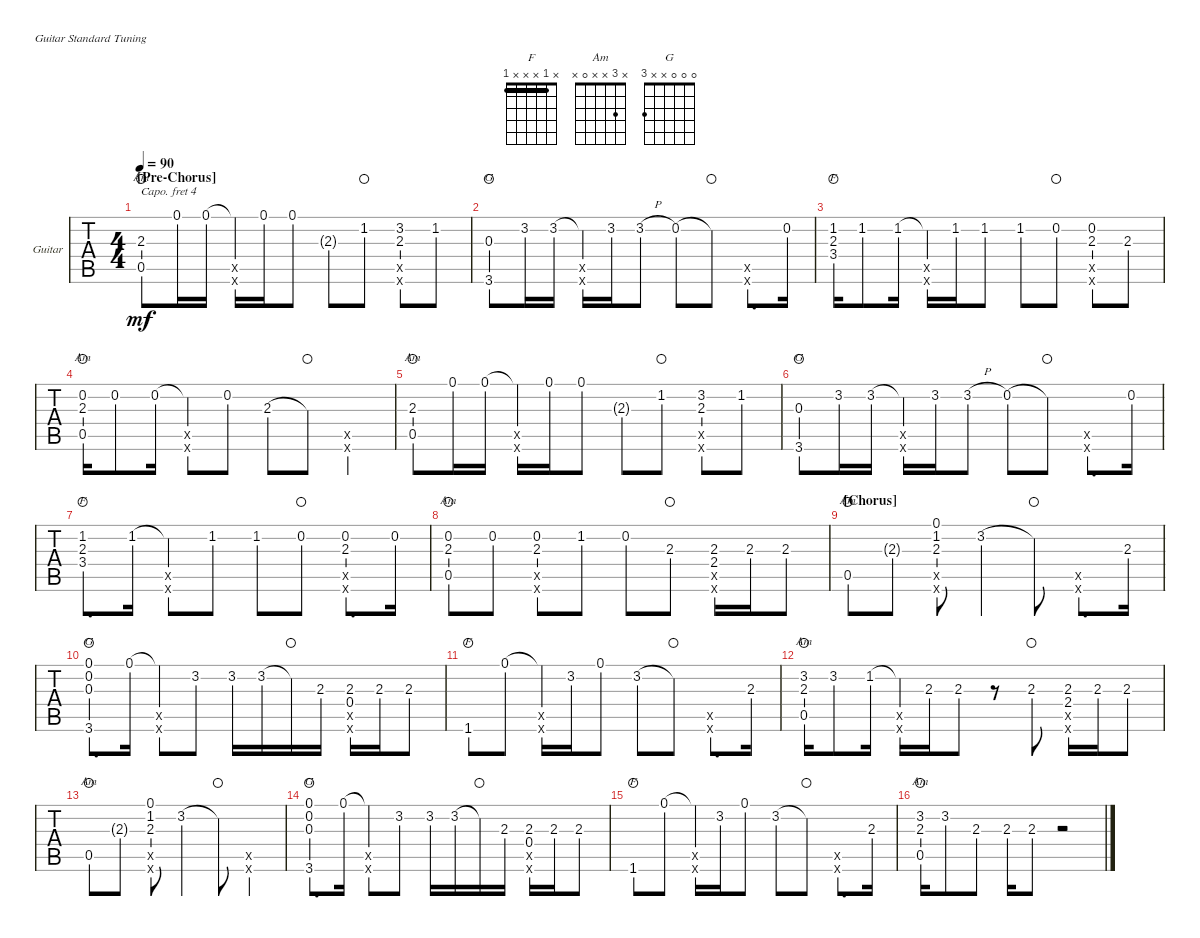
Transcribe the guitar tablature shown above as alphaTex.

\bracketExtendMode groupsimilarinstruments
\firstSystemTrackNameOrientation horizontal
\otherSystemsTrackNameOrientation horizontal
\track ("" "Guitar") {instrument acousticguitarsteel}
\staff {tabs}
\capo 4
\tuning (E4 B3 G3 D3 A2 E2)
\chord ("F" x x x x x 1)
\chord ("Am" x x x x 0 x)
\chord ("F" x 1 x x x 1) {barre 1}
\chord ("Am" x x 2 x 0 x)
\chord ("G" x x 0 x x 3)
\chord ("Am" x 0 x x 0 x)
\chord ("G" 0 0 0 x x 3)
\chord ("Am" x 3 x x 0 x)
\ts (4 4)
\section ("" "[Pre-Chorus]")
\tempo 90
\clef g2
\ks c
(2.3 0.5).8{ch "Am" dy mf waho} 0.1.16 0.1.16 (0.1{t} 0.5{x} 0.6{x}).16 0.1.16 0.1.8 2.3{g}.8 1.2.8{waho} (3.2 0.6{x} 0.5{x} 2.3).8 1.2.8 |
(0.3 3.6).8{ch "G" waho} 3.2.16 3.2.16 (0.6{x} 0.5{x} 3.2{t}).16 3.2.16 3.2{h}.8 0.2.8 0.2{t}.8{waho} (0.5{x} 0.6{x}).8{d} 0.2.16 |
(1.2 2.3 3.4).16{ch "F" waho} 1.2.8 1.2.16 (0.6{x} 0.5{x} 1.2{t}).16 1.2.16 1.2.8 1.2.8 0.2.8{waho} (0.2 0.5{x} 0.6{x} 2.3).8 2.3.8 |
(0.2 0.5 2.3).16{ch "Am" waho} 0.2.8 0.2.16 (0.2{t} 0.5{x} 0.6{x}).8 0.2.8 2.3.8 2.3{t}.8{waho} (0.5{x} 0.6{x}).4 |
(2.3 0.5).8{ch "Am" waho} 0.1.16 0.1.16 (0.1{t} 0.5{x} 0.6{x}).16 0.1.16 0.1.8 2.3{g}.8 1.2.8{waho} (3.2 2.3 0.5{x} 0.6{x}).8 1.2.8 |
(0.3 3.6).8{ch "G" waho} 3.2.16 3.2.16 (3.2{t} 0.5{x} 0.6{x}).16 3.2.16 3.2{h}.8 0.2.8 0.2{t}.8{waho} (0.5{x} 0.6{x}).8{d} 0.2.16 |
(1.2 3.4 2.3).8{d ch "F" waho} 1.2.16 (1.2{t} 0.5{x} 0.6{x}).8 1.2.8 1.2.8 0.2.8{waho} (0.2 2.3 0.6{x} 0.5{x}).8{d} 0.2.16 |
(0.2 0.5 2.3).8{ch "Am" waho} 0.2.8 (0.2 2.3 0.5{x} 0.6{x}).8 1.2.8 0.2.8 2.3.8{waho} (2.3 2.4 0.5{x} 0.6{x}).16 2.3.16 2.3.8 |
\section ("" "[Chorus]")
0.5.8{ch "Am" waho} 2.3{g}.8 (0.1 0.5{x} 0.6{x} 1.2 2.3).8 3.2.4 3.2{t}.8{waho} (0.5{x} 0.6{x}).8{d} 2.3.16 |
(0.1 3.6 0.2 0.3).8{d ch "G" waho} 0.1.16 (0.6{x} 0.5{x} 0.1{t}).8 3.2.8 3.2.16 3.2.16 3.2{t}.16{waho} 2.3.16 (2.3 0.4 0.5{x} 0.6{x}).16 2.3.16 2.3.8 |
1.6.8{ch "F" waho} 0.1.8 (0.5{x} 0.6{x} 0.1{t}).16 3.2.16 0.1.8 3.2.8 3.2{t}.8{waho} (0.5{x} 0.6{x}).8{d} 2.3.16 |
(3.2 0.5 2.3).16{ch "Am" waho} 3.2.8 1.2.16 (1.2{t} 0.5{x} 0.6{x}).16 2.3.16 2.3.8 r.8 2.3.8{waho} (2.3 2.4 0.6{x} 0.5{x}).16 2.3.16 2.3.8 |
0.5.8{ch "Am" waho} 2.3{g}.8 (0.1 2.3 1.2 0.5{x} 0.6{x}).8 3.2.4 3.2{t}.8{waho} (0.6{x} 0.5{x}).4 |
(0.1 3.6 0.2 0.3).8{d ch "G" waho} 0.1.16 (0.1{t} 0.5{x} 0.6{x}).8 3.2.8 3.2.16 3.2.16 3.2{t}.16{waho} 2.3.16 (2.3 0.6{x} 0.5{x} 0.4).16 2.3.16 2.3.8 |
1.6.8{ch "F" waho} 0.1.8 (0.5{x} 0.6{x} 0.1{t}).16 3.2.16 0.1.8 3.2.8 3.2{t}.8{waho} (0.5{x} 0.6{x}).8{d} 2.3.16 |
(3.2 0.5 2.3).16{ch "Am" waho} 3.2.8 2.3.8 2.3.16 2.3.8 r.2
